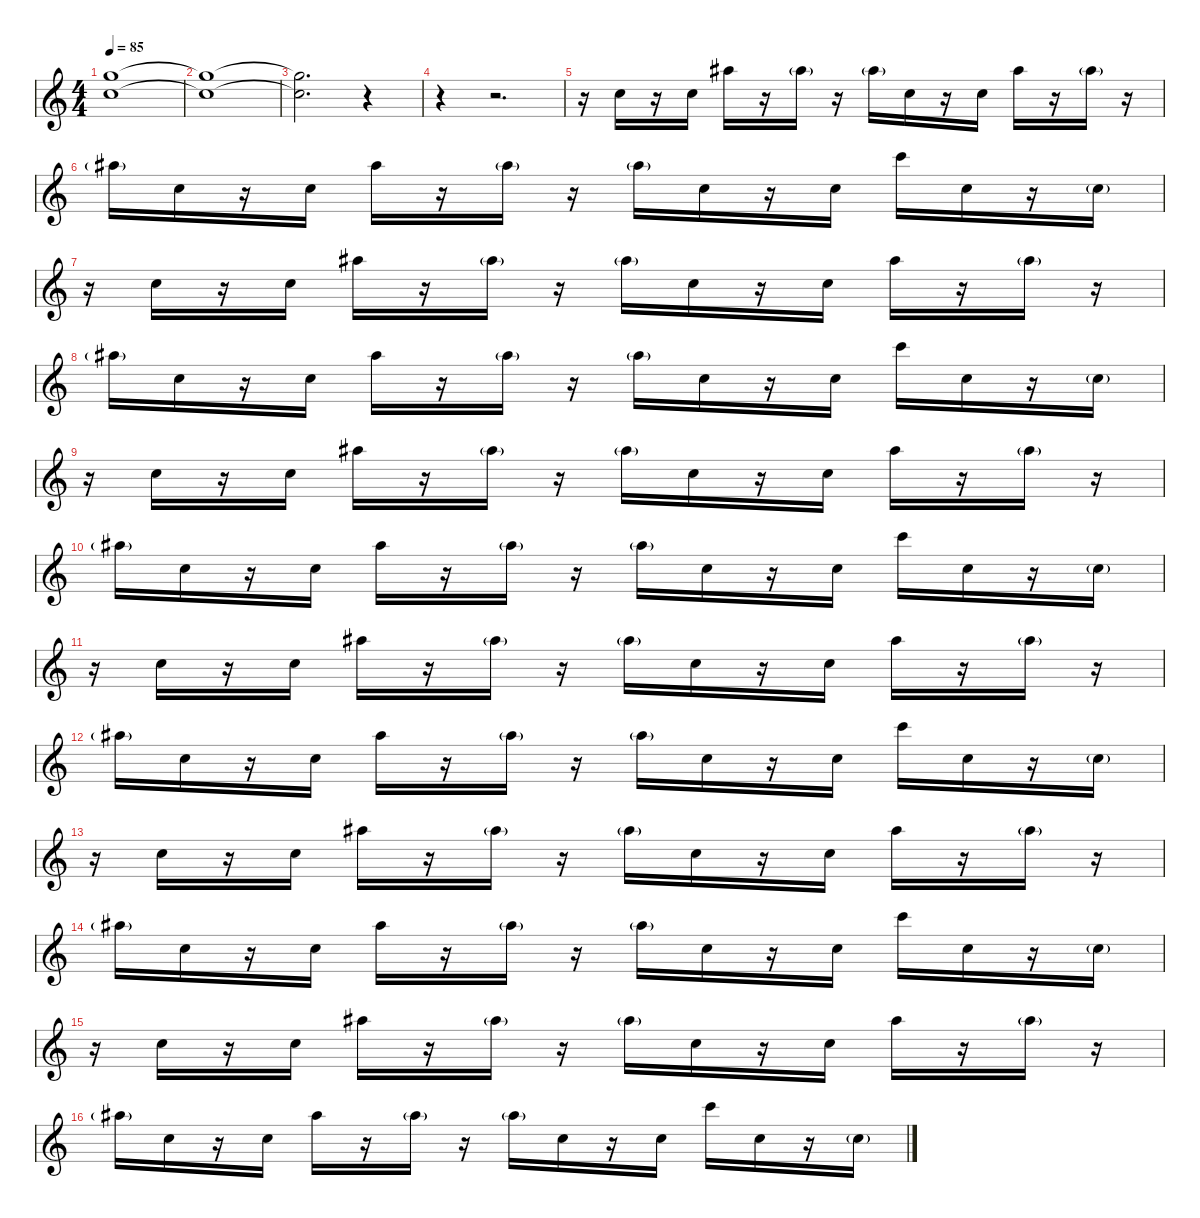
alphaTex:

\defaultSystemsLayout 4
\hideDynamics
\bracketExtendMode nobrackets
\singleTrackTrackNamePolicy hidden
\multiTrackTrackNamePolicy hidden
\firstSystemTrackNameMode fullname
\firstSystemTrackNameOrientation horizontal
\otherSystemsTrackNameOrientation horizontal
\track ("Synth 3" "pad.synth.") {instrument pad8sweep}
\staff {score}
\tuning (E4 B3 G3 D3 A2 E2)
\ts (4 4)
\beaming (8 2 2 2 2)
\tempo 85
\clef g2
\ks c
(15.1 13.2).1{dy f instrument pad8sweep beam Down} |
(15.1{t} 13.2{t}).1{beam Down} |
(15.1{t} 13.2{t}).2{d beam Down} r.4{beam Down} |
r.4{beam Down} r.2{d beam Down} |
r.16{instrument dulcimer beam Down} 8.1.16{beam Down} r.16{beam Down} 8.1.16{beam Down} 18.1{acc #}.16{beam Down} r.16{beam Down} 18.1{g acc #}.16{dy mf beam Down} r.16{beam Down} 18.1{g acc #}.16{beam Down} 8.1.16{dy f beam Down} r.16{beam Down} 8.1.16{beam Down} 18.1{acc #}.16{beam Down} r.16{beam Down} 18.1{g acc #}.16{dy mf beam Down} r.16{beam Down} |
18.1{g acc #}.16{beam Down} 8.1.16{dy f beam Down} r.16{beam Down} 8.1.16{beam Down} 18.1{acc #}.16{beam Down} r.16{beam Down} 18.1{g acc #}.16{dy mf beam Down} r.16{beam Down} 18.1{g acc #}.16{beam Down} 8.1.16{dy f beam Down} r.16{beam Down} 8.1.16{beam Down} 20.1.16{beam Down} 8.1.16{beam Down} r.16{beam Down} 8.1{g}.16{dy mf beam Down} |
r.16{beam Down} 8.1.16{dy f beam Down} r.16{beam Down} 8.1.16{beam Down} 18.1{acc #}.16{beam Down} r.16{beam Down} 18.1{g acc #}.16{dy mf beam Down} r.16{beam Down} 18.1{g acc #}.16{beam Down} 8.1.16{dy f beam Down} r.16{beam Down} 8.1.16{beam Down} 18.1{acc #}.16{beam Down} r.16{beam Down} 18.1{g acc #}.16{dy mf beam Down} r.16{beam Down} |
18.1{g acc #}.16{beam Down} 8.1.16{dy f beam Down} r.16{beam Down} 8.1.16{beam Down} 18.1{acc #}.16{beam Down} r.16{beam Down} 18.1{g acc #}.16{dy mf beam Down} r.16{beam Down} 18.1{g acc #}.16{beam Down} 8.1.16{dy f beam Down} r.16{beam Down} 8.1.16{beam Down} 20.1.16{beam Down} 8.1.16{beam Down} r.16{beam Down} 8.1{g}.16{dy mf beam Down} |
r.16{beam Down} 8.1.16{dy f beam Down} r.16{beam Down} 8.1.16{beam Down} 18.1{acc #}.16{beam Down} r.16{beam Down} 18.1{g acc #}.16{dy mf beam Down} r.16{beam Down} 18.1{g acc #}.16{beam Down} 8.1.16{dy f beam Down} r.16{beam Down} 8.1.16{beam Down} 18.1{acc #}.16{beam Down} r.16{beam Down} 18.1{g acc #}.16{dy mf beam Down} r.16{beam Down} |
18.1{g acc #}.16{beam Down} 8.1.16{dy f beam Down} r.16{beam Down} 8.1.16{beam Down} 18.1{acc #}.16{beam Down} r.16{beam Down} 18.1{g acc #}.16{dy mf beam Down} r.16{beam Down} 18.1{g acc #}.16{beam Down} 8.1.16{dy f beam Down} r.16{beam Down} 8.1.16{beam Down} 20.1.16{beam Down} 8.1.16{beam Down} r.16{beam Down} 8.1{g}.16{dy mf beam Down} |
r.16{beam Down} 8.1.16{dy f beam Down} r.16{beam Down} 8.1.16{beam Down} 18.1{acc #}.16{beam Down} r.16{beam Down} 18.1{g acc #}.16{dy mf beam Down} r.16{beam Down} 18.1{g acc #}.16{beam Down} 8.1.16{dy f beam Down} r.16{beam Down} 8.1.16{beam Down} 18.1{acc #}.16{beam Down} r.16{beam Down} 18.1{g acc #}.16{dy mf beam Down} r.16{beam Down} |
18.1{g acc #}.16{beam Down} 8.1.16{dy f beam Down} r.16{beam Down} 8.1.16{beam Down} 18.1{acc #}.16{beam Down} r.16{beam Down} 18.1{g acc #}.16{dy mf beam Down} r.16{beam Down} 18.1{g acc #}.16{beam Down} 8.1.16{dy f beam Down} r.16{beam Down} 8.1.16{beam Down} 20.1.16{beam Down} 8.1.16{beam Down} r.16{beam Down} 8.1{g}.16{dy mf beam Down} |
r.16{instrument dulcimer beam Down} 8.1.16{dy f beam Down} r.16{beam Down} 8.1.16{beam Down} 18.1{acc #}.16{beam Down} r.16{beam Down} 18.1{g acc #}.16{dy mf beam Down} r.16{beam Down} 18.1{g acc #}.16{beam Down} 8.1.16{dy f beam Down} r.16{beam Down} 8.1.16{beam Down} 18.1{acc #}.16{beam Down} r.16{beam Down} 18.1{g acc #}.16{dy mf beam Down} r.16{beam Down} |
18.1{g acc #}.16{beam Down} 8.1.16{dy f beam Down} r.16{beam Down} 8.1.16{beam Down} 18.1{acc #}.16{beam Down} r.16{beam Down} 18.1{g acc #}.16{dy mf beam Down} r.16{beam Down} 18.1{g acc #}.16{beam Down} 8.1.16{dy f beam Down} r.16{beam Down} 8.1.16{beam Down} 20.1.16{beam Down} 8.1.16{beam Down} r.16{beam Down} 8.1{g}.16{dy mf beam Down} |
r.16{beam Down} 8.1.16{dy f beam Down} r.16{beam Down} 8.1.16{beam Down} 18.1{acc #}.16{beam Down} r.16{beam Down} 18.1{g acc #}.16{dy mf beam Down} r.16{beam Down} 18.1{g acc #}.16{beam Down} 8.1.16{dy f beam Down} r.16{beam Down} 8.1.16{beam Down} 18.1{acc #}.16{beam Down} r.16{beam Down} 18.1{g acc #}.16{dy mf beam Down} r.16{beam Down} |
18.1{g acc #}.16{beam Down} 8.1.16{dy f beam Down} r.16{beam Down} 8.1.16{beam Down} 18.1{acc #}.16{beam Down} r.16{beam Down} 18.1{g acc #}.16{dy mf beam Down} r.16{beam Down} 18.1{g acc #}.16{beam Down} 8.1.16{dy f beam Down} r.16{beam Down} 8.1.16{beam Down} 20.1.16{beam Down} 8.1.16{beam Down} r.16{beam Down} 8.1{g}.16{dy mf beam Down}
